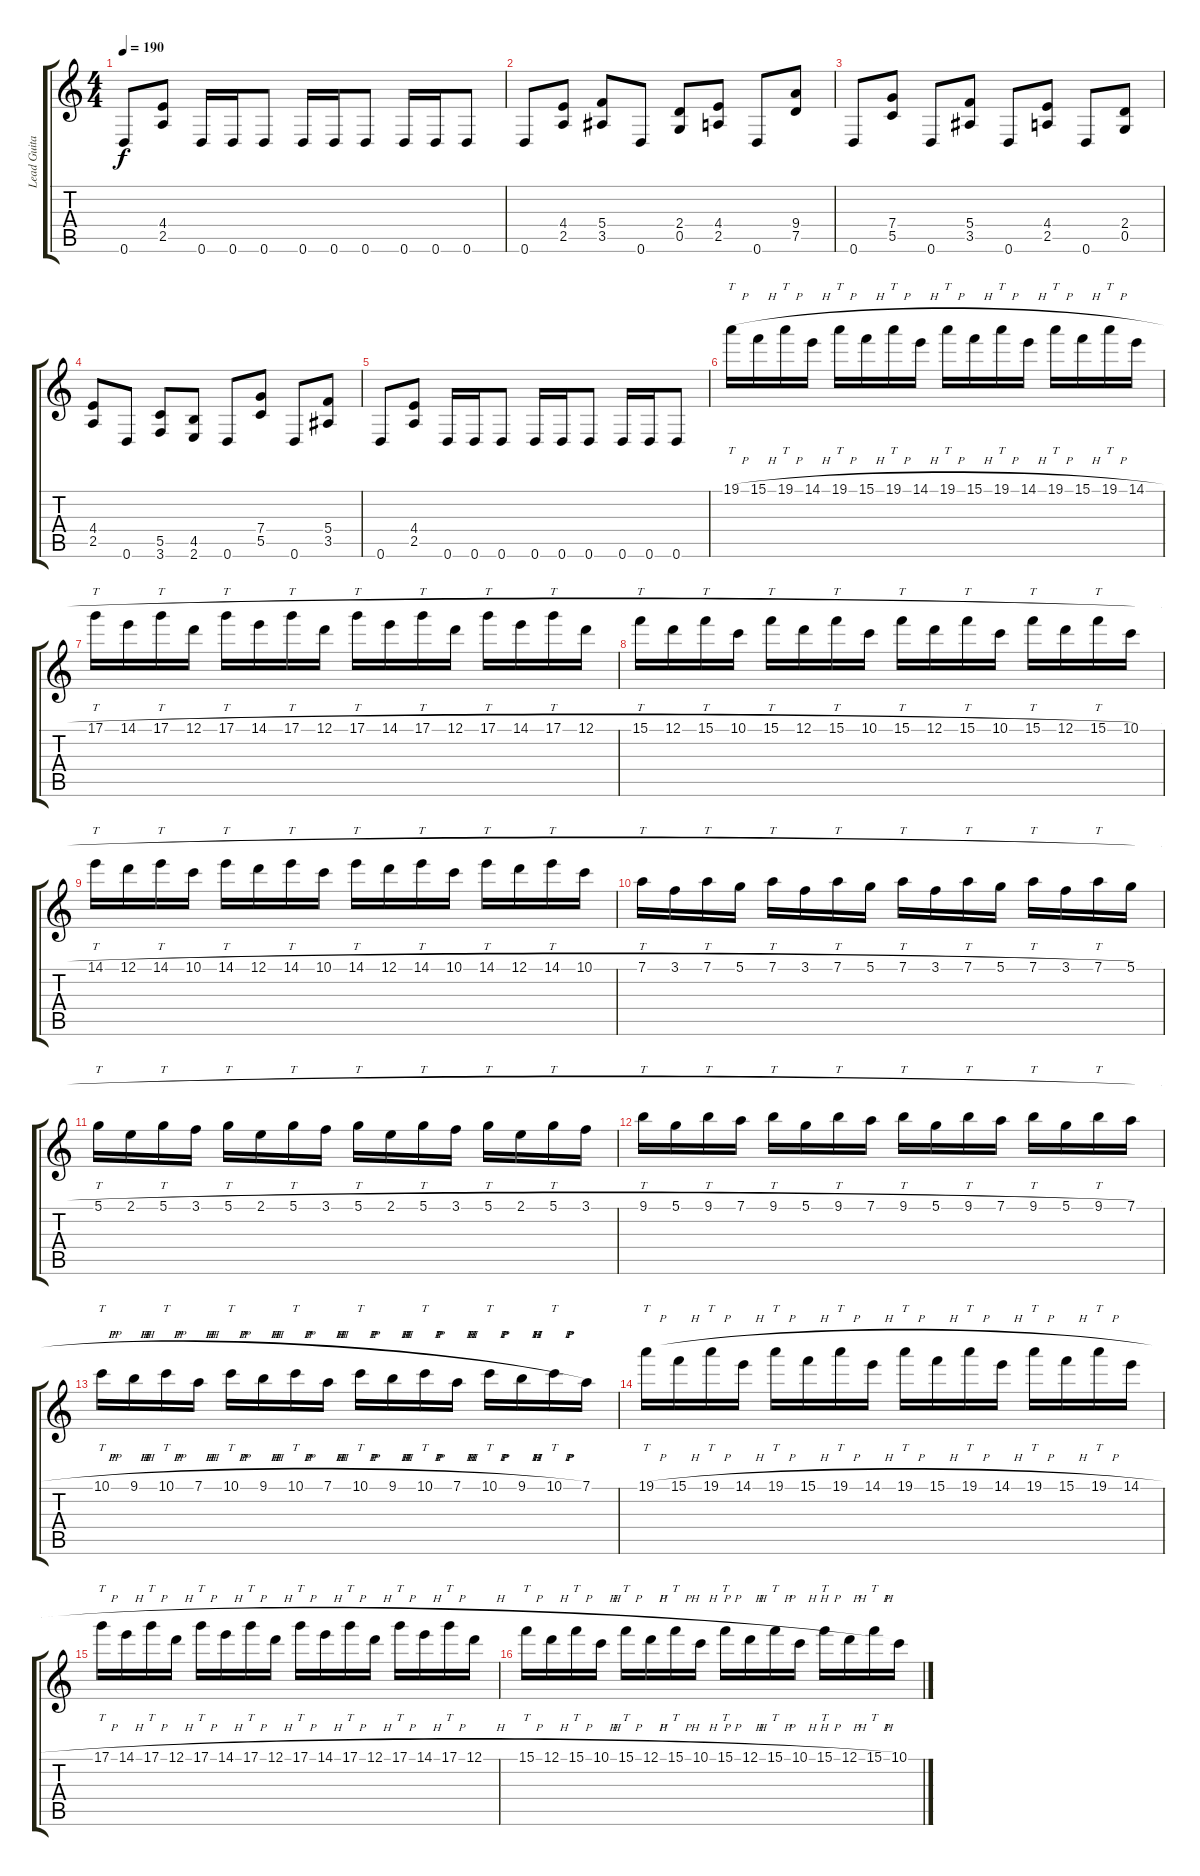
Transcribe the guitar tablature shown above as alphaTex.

\track ("Lead Guitar" "Lead Guita") {instrument distortionguitar}
\staff {score tabs}
\tuning (D4 A3 F3 C3 G2 D2) {hide}
\ts (4 4)
\tempo 190
\clef g2
\ks c
0.6.8{dy f} (4.4 2.5).8 0.6.16 0.6.16 0.6.8 0.6.16 0.6.16 0.6.8 0.6.16 0.6.16 0.6.8 |
0.6.8 (4.4 2.5).8 (5.4 3.5).8 0.6.8 (2.4 0.5).8 (4.4 2.5).8 0.6.8 (9.4 7.5).8 |
0.6.8 (7.4 5.5).8 0.6.8 (5.4 3.5).8 0.6.8 (4.4 2.5).8 0.6.8 (2.4 0.5).8 |
(4.4 2.5).8 0.6.8 (5.5 3.6).8 (4.5 2.6).8 0.6.8 (7.4 5.5).8 0.6.8 (5.4 3.5).8 |
0.6.8 (4.4 2.5).8 0.6.16 0.6.16 0.6.8 0.6.16 0.6.16 0.6.8 0.6.16 0.6.16 0.6.8 |
19.1{h}.16{tt volume 16 balance 8} 15.1{h}.16 19.1{h}.16{tt} 14.1{h}.16 19.1{h}.16{tt} 15.1{h}.16 19.1{h}.16{tt} 14.1{h}.16 19.1{h}.16{tt} 15.1{h}.16 19.1{h}.16{tt} 14.1{h}.16 19.1{h}.16{tt} 15.1{h}.16 19.1{h}.16{tt} 14.1{h}.16 |
17.1{h}.16{tt} 14.1{h}.16 17.1{h}.16{tt} 12.1{h}.16 17.1{h}.16{tt} 14.1{h}.16 17.1{h}.16{tt} 12.1{h}.16 17.1{h}.16{tt} 14.1{h}.16 17.1{h}.16{tt} 12.1{h}.16 17.1{h}.16{tt} 14.1{h}.16 17.1{h}.16{tt} 12.1{h}.16 |
15.1{h}.16{tt} 12.1{h}.16 15.1{h}.16{tt} 10.1{h}.16 15.1{h}.16{tt} 12.1{h}.16 15.1{h}.16{tt} 10.1{h}.16 15.1{h}.16{tt} 12.1{h}.16 15.1{h}.16{tt} 10.1{h}.16 15.1{h}.16{tt} 12.1{h}.16 15.1{h}.16{tt} 10.1{h}.16 |
14.1{h}.16{tt} 12.1{h}.16 14.1{h}.16{tt} 10.1{h}.16 14.1{h}.16{tt} 12.1{h}.16 14.1{h}.16{tt} 10.1{h}.16 14.1{h}.16{tt} 12.1{h}.16 14.1{h}.16{tt} 10.1{h}.16 14.1{h}.16{tt} 12.1{h}.16 14.1{h}.16{tt} 10.1{h}.16 |
7.1{h}.16{tt} 3.1{h}.16 7.1{h}.16{tt} 5.1{h}.16 7.1{h}.16{tt} 3.1{h}.16 7.1{h}.16{tt} 5.1{h}.16 7.1{h}.16{tt} 3.1{h}.16 7.1{h}.16{tt} 5.1{h}.16 7.1{h}.16{tt} 3.1{h}.16 7.1{h}.16{tt} 5.1{h}.16 |
5.1{h}.16{tt} 2.1{h}.16 5.1{h}.16{tt} 3.1{h}.16 5.1{h}.16{tt} 2.1{h}.16 5.1{h}.16{tt} 3.1{h}.16 5.1{h}.16{tt} 2.1{h}.16 5.1{h}.16{tt} 3.1{h}.16 5.1{h}.16{tt} 2.1{h}.16 5.1{h}.16{tt} 3.1{h}.16 |
9.1{h}.16{tt} 5.1{h}.16 9.1{h}.16{tt} 7.1{h}.16 9.1{h}.16{tt} 5.1{h}.16 9.1{h}.16{tt} 7.1{h}.16 9.1{h}.16{tt} 5.1{h}.16 9.1{h}.16{tt} 7.1{h}.16 9.1{h}.16{tt} 5.1{h}.16 9.1{h}.16{tt} 7.1{h}.16 |
10.1{h}.16{tt} 9.1{h}.16 10.1{h}.16{tt} 7.1{h}.16 10.1{h}.16{tt} 9.1{h}.16 10.1{h}.16{tt} 7.1{h}.16 10.1{h}.16{tt} 9.1{h}.16 10.1{h}.16{tt} 7.1{h}.16 10.1{h}.16{tt} 9.1{h}.16 10.1{h}.16{tt} 7.1.16 |
19.1{h}.16{tt} 15.1{h}.16 19.1{h}.16{tt} 14.1{h}.16 19.1{h}.16{tt} 15.1{h}.16 19.1{h}.16{tt} 14.1{h}.16 19.1{h}.16{tt} 15.1{h}.16 19.1{h}.16{tt} 14.1{h}.16 19.1{h}.16{tt} 15.1{h}.16 19.1{h}.16{tt} 14.1{h}.16 |
17.1{h}.16{tt} 14.1{h}.16 17.1{h}.16{tt} 12.1{h}.16 17.1{h}.16{tt} 14.1{h}.16 17.1{h}.16{tt} 12.1{h}.16 17.1{h}.16{tt} 14.1{h}.16 17.1{h}.16{tt} 12.1{h}.16 17.1{h}.16{tt} 14.1{h}.16 17.1{h}.16{tt} 12.1{h}.16 |
15.1{h}.16{tt} 12.1{h}.16 15.1{h}.16{tt} 10.1{h}.16 15.1{h}.16{tt} 12.1{h}.16 15.1{h}.16{tt} 10.1{h}.16 15.1{h}.16{tt} 12.1{h}.16 15.1{h}.16{tt} 10.1{h}.16 15.1{h}.16{tt} 12.1{h}.16 15.1{h}.16{tt} 10.1{h}.16
